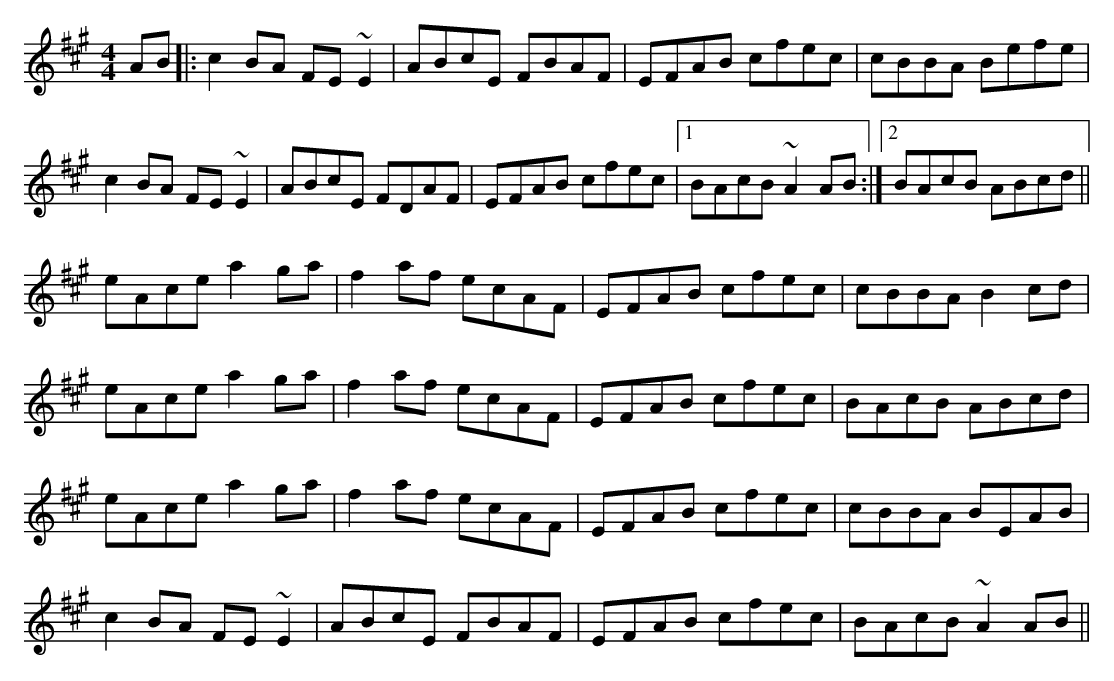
X:1
M:4/4
K:A
AB|:c2BA FE~E2|ABcE FBAF|EFAB cfec|cBBA Befe|
c2BA FE~E2|ABcE FDAF|EFAB cfec|1 BAcB ~A2AB:|2 BAcB ABcd||
eAce a2ga|f2af ecAF|EFAB cfec|cBBA B2 cd|
eAce a2ga|f2af ecAF|EFAB cfec|BAcB ABcd|
eAce a2ga|f2af ecAF|EFAB cfec|cBBA BEAB|
c2 BA FE~E2|ABcE FBAF|EFAB cfec|BAcB ~A2AB||
